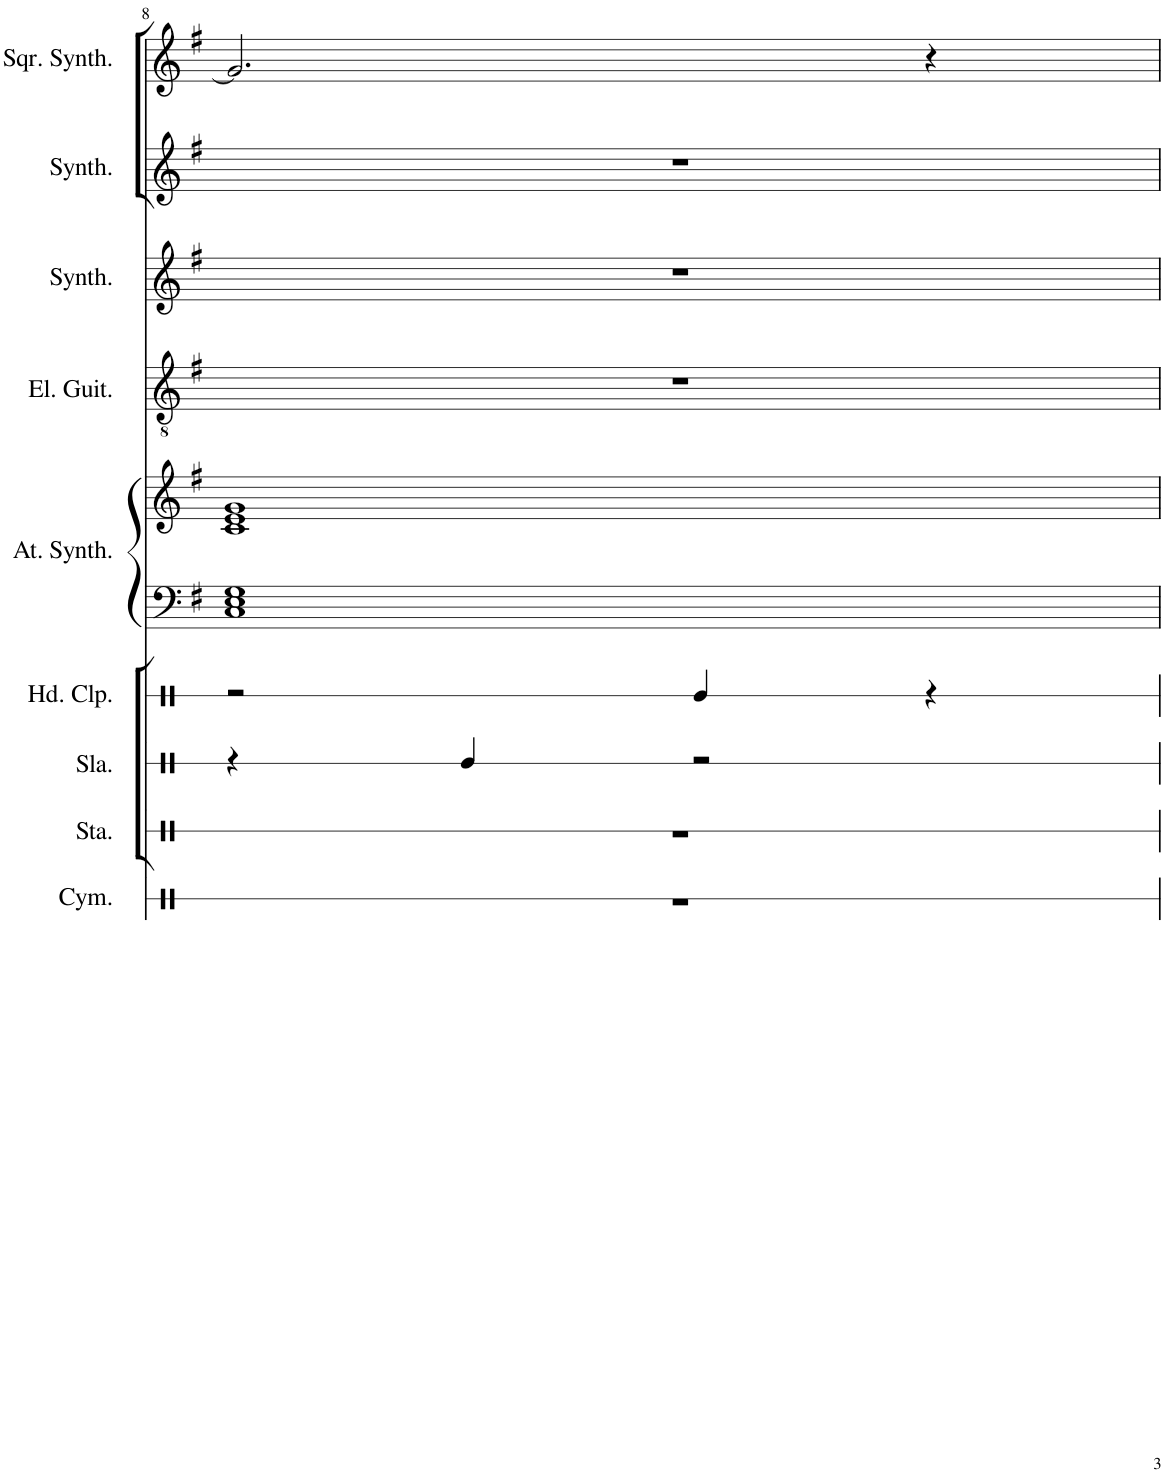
**kern	**kern	**kern	**kern	**kern	**kern	**kern	**kern	**kern	**kern
*part9	*part8	*part7	*part6	*part5	*part5	*part4	*part3	*part2	*part1
*staff10	*staff9	*staff8	*staff7	*staff6	*staff5	*staff4	*staff3	*staff2	*staff1
*I"Cymbal	*I"Stamp	*I"Slap	*I"Hand Clap	*I"Atmosphere Synthesizer	*	*I"Electric Guitar	*I"Pad Synthesizer	*I"Rain Synthesizer	*I"Square Synthesizer
*I'Cym.	*I'Sta.	*I'Sla.	*I'Hd. Clp.	*I'At. Synth.	*	*I'El. Guit.	*I'Synth.	*I'Synth.	*I'Sqr. Synth.
!!LO:PB:g=z
*clefX	*clefX	*clefX	*clefX	*clefF4	*clefG2	*clefGv2	*clefG2	*clefG2	*clefG2
*k[]	*k[]	*k[]	*k[]	*k[f#]	*k[f#]	*k[f#]	*k[f#]	*k[f#]	*k[f#]
*M4/4	*M4/4	*M4/4	*M4/4	*M4/4	*M4/4	*M4/4	*M4/4	*M4/4	*M4/4
=8	=8	=8	=8	=8	=8	=8	=8	=8	=8
1r	1r	4r	2r	1C 1E 1G	1c 1e 1g	1r	1r	1r	2.g/]
.	.	4Re/	.	.	.	.	.	.	.
.	.	2r	4Re/	.	.	.	.	.	.
.	.	.	4r	.	.	.	.	.	4r
=	=	=	=	=	=	=	=	=	=
*-	*-	*-	*-	*-	*-	*-	*-	*-	*-
